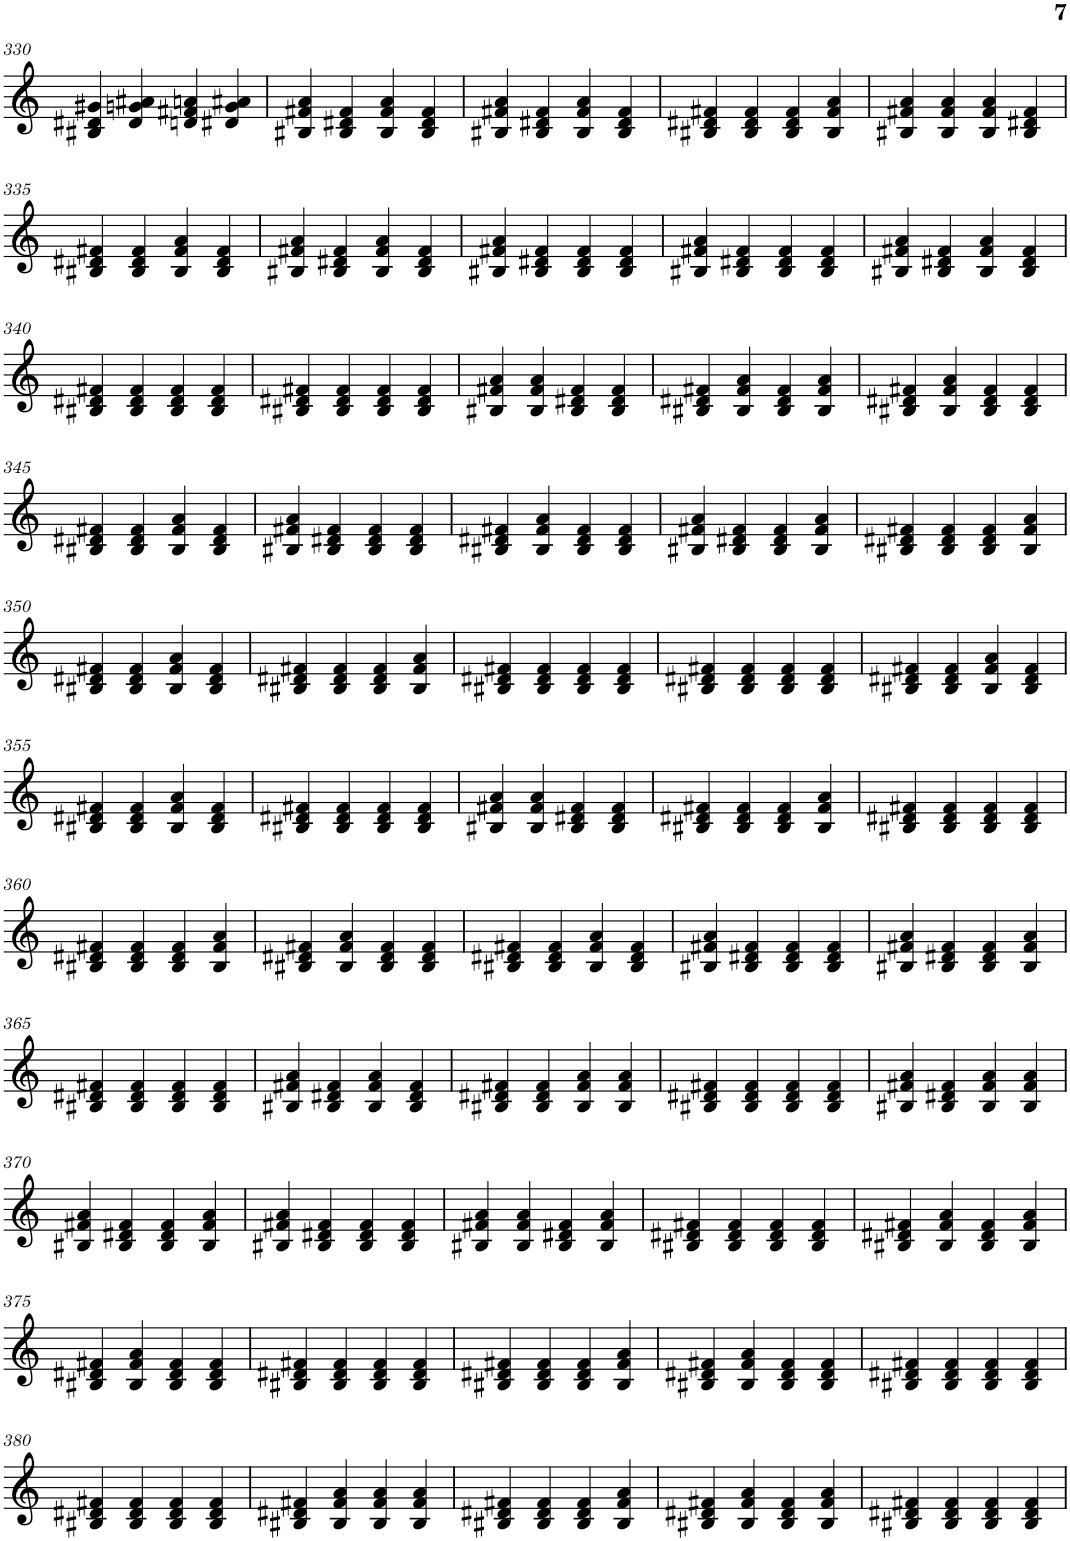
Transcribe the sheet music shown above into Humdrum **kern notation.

**kern
*part1
*staff1
*I"Piano, Danio rerio
*I'Pno.
!!LO:PB:g=z
*clefG2
*k[]
*M4/4
=330
4B#X/ 4d#X/ 4g#X/
4d#/ 4gn/ 4a#X/
4dn/ 4f#X/ 4an/
4d#X/ 4g/ 4a#X/
=331
4B#X/ 4f#X/ 4a/
4B#/ 4d#X/ 4f#/
4B#/ 4f#/ 4a/
4B#/ 4d#/ 4f#/
=332
4B#X/ 4f#X/ 4a/
4B#/ 4d#X/ 4f#/
4B#/ 4f#/ 4a/
4B#/ 4d#/ 4f#/
=333
4B#X/ 4d#X/ 4f#X/
4B#/ 4d#/ 4f#/
4B#/ 4d#/ 4f#/
4B#/ 4f#/ 4a/
=334
4B#X/ 4f#X/ 4a/
4B#/ 4f#/ 4a/
4B#/ 4f#/ 4a/
4B#/ 4d#X/ 4f#/
!!LO:LB:g=z
=335
4B#X/ 4d#X/ 4f#X/
4B#/ 4d#/ 4f#/
4B#/ 4f#/ 4a/
4B#/ 4d#/ 4f#/
=336
4B#X/ 4f#X/ 4a/
4B#/ 4d#X/ 4f#/
4B#/ 4f#/ 4a/
4B#/ 4d#/ 4f#/
=337
4B#X/ 4f#X/ 4a/
4B#/ 4d#X/ 4f#/
4B#/ 4d#/ 4f#/
4B#/ 4d#/ 4f#/
=338
4B#X/ 4f#X/ 4a/
4B#/ 4d#X/ 4f#/
4B#/ 4d#/ 4f#/
4B#/ 4d#/ 4f#/
=339
4B#X/ 4f#X/ 4a/
4B#/ 4d#X/ 4f#/
4B#/ 4f#/ 4a/
4B#/ 4d#/ 4f#/
!!LO:LB:g=z
=340
4B#X/ 4d#X/ 4f#X/
4B#/ 4d#/ 4f#/
4B#/ 4d#/ 4f#/
4B#/ 4d#/ 4f#/
=341
4B#X/ 4d#X/ 4f#X/
4B#/ 4d#/ 4f#/
4B#/ 4d#/ 4f#/
4B#/ 4d#/ 4f#/
=342
4B#X/ 4f#X/ 4a/
4B#/ 4f#/ 4a/
4B#/ 4d#X/ 4f#/
4B#/ 4d#/ 4f#/
=343
4B#X/ 4d#X/ 4f#X/
4B#/ 4f#/ 4a/
4B#/ 4d#/ 4f#/
4B#/ 4f#/ 4a/
=344
4B#X/ 4d#X/ 4f#X/
4B#/ 4f#/ 4a/
4B#/ 4d#/ 4f#/
4B#/ 4d#/ 4f#/
!!LO:LB:g=z
=345
4B#X/ 4d#X/ 4f#X/
4B#/ 4d#/ 4f#/
4B#/ 4f#/ 4a/
4B#/ 4d#/ 4f#/
=346
4B#X/ 4f#X/ 4a/
4B#/ 4d#X/ 4f#/
4B#/ 4d#/ 4f#/
4B#/ 4d#/ 4f#/
=347
4B#X/ 4d#X/ 4f#X/
4B#/ 4f#/ 4a/
4B#/ 4d#/ 4f#/
4B#/ 4d#/ 4f#/
=348
4B#X/ 4f#X/ 4a/
4B#/ 4d#X/ 4f#/
4B#/ 4d#/ 4f#/
4B#/ 4f#/ 4a/
=349
4B#X/ 4d#X/ 4f#X/
4B#/ 4d#/ 4f#/
4B#/ 4d#/ 4f#/
4B#/ 4f#/ 4a/
!!LO:LB:g=z
=350
4B#X/ 4d#X/ 4f#X/
4B#/ 4d#/ 4f#/
4B#/ 4f#/ 4a/
4B#/ 4d#/ 4f#/
=351
4B#X/ 4d#X/ 4f#X/
4B#/ 4d#/ 4f#/
4B#/ 4d#/ 4f#/
4B#/ 4f#/ 4a/
=352
4B#X/ 4d#X/ 4f#X/
4B#/ 4d#/ 4f#/
4B#/ 4d#/ 4f#/
4B#/ 4d#/ 4f#/
=353
4B#X/ 4d#X/ 4f#X/
4B#/ 4d#/ 4f#/
4B#/ 4d#/ 4f#/
4B#/ 4d#/ 4f#/
=354
4B#X/ 4d#X/ 4f#X/
4B#/ 4d#/ 4f#/
4B#/ 4f#/ 4a/
4B#/ 4d#/ 4f#/
!!LO:LB:g=z
=355
4B#X/ 4d#X/ 4f#X/
4B#/ 4d#/ 4f#/
4B#/ 4f#/ 4a/
4B#/ 4d#/ 4f#/
=356
4B#X/ 4d#X/ 4f#X/
4B#/ 4d#/ 4f#/
4B#/ 4d#/ 4f#/
4B#/ 4d#/ 4f#/
=357
4B#X/ 4f#X/ 4a/
4B#/ 4f#/ 4a/
4B#/ 4d#X/ 4f#/
4B#/ 4d#/ 4f#/
=358
4B#X/ 4d#X/ 4f#X/
4B#/ 4d#/ 4f#/
4B#/ 4d#/ 4f#/
4B#/ 4f#/ 4a/
=359
4B#X/ 4d#X/ 4f#X/
4B#/ 4d#/ 4f#/
4B#/ 4d#/ 4f#/
4B#/ 4d#/ 4f#/
!!LO:LB:g=z
=360
4B#X/ 4d#X/ 4f#X/
4B#/ 4d#/ 4f#/
4B#/ 4d#/ 4f#/
4B#/ 4f#/ 4a/
=361
4B#X/ 4d#X/ 4f#X/
4B#/ 4f#/ 4a/
4B#/ 4d#/ 4f#/
4B#/ 4d#/ 4f#/
=362
4B#X/ 4d#X/ 4f#X/
4B#/ 4d#/ 4f#/
4B#/ 4f#/ 4a/
4B#/ 4d#/ 4f#/
=363
4B#X/ 4f#X/ 4a/
4B#/ 4d#X/ 4f#/
4B#/ 4d#/ 4f#/
4B#/ 4d#/ 4f#/
=364
4B#X/ 4f#X/ 4a/
4B#/ 4d#X/ 4f#/
4B#/ 4d#/ 4f#/
4B#/ 4f#/ 4a/
!!LO:LB:g=z
=365
4B#X/ 4d#X/ 4f#X/
4B#/ 4d#/ 4f#/
4B#/ 4d#/ 4f#/
4B#/ 4d#/ 4f#/
=366
4B#X/ 4f#X/ 4a/
4B#/ 4d#X/ 4f#/
4B#/ 4f#/ 4a/
4B#/ 4d#/ 4f#/
=367
4B#X/ 4d#X/ 4f#X/
4B#/ 4d#/ 4f#/
4B#/ 4f#/ 4a/
4B#/ 4f#/ 4a/
=368
4B#X/ 4d#X/ 4f#X/
4B#/ 4d#/ 4f#/
4B#/ 4d#/ 4f#/
4B#/ 4d#/ 4f#/
=369
4B#X/ 4f#X/ 4a/
4B#/ 4d#X/ 4f#/
4B#/ 4f#/ 4a/
4B#/ 4f#/ 4a/
!!LO:LB:g=z
=370
4B#X/ 4f#X/ 4a/
4B#/ 4d#X/ 4f#/
4B#/ 4d#/ 4f#/
4B#/ 4f#/ 4a/
=371
4B#X/ 4f#X/ 4a/
4B#/ 4d#X/ 4f#/
4B#/ 4d#/ 4f#/
4B#/ 4d#/ 4f#/
=372
4B#X/ 4f#X/ 4a/
4B#/ 4f#/ 4a/
4B#/ 4d#X/ 4f#/
4B#/ 4f#/ 4a/
=373
4B#X/ 4d#X/ 4f#X/
4B#/ 4d#/ 4f#/
4B#/ 4d#/ 4f#/
4B#/ 4d#/ 4f#/
=374
4B#X/ 4d#X/ 4f#X/
4B#/ 4f#/ 4a/
4B#/ 4d#/ 4f#/
4B#/ 4f#/ 4a/
!!LO:LB:g=z
=375
4B#X/ 4d#X/ 4f#X/
4B#/ 4f#/ 4a/
4B#/ 4d#/ 4f#/
4B#/ 4d#/ 4f#/
=376
4B#X/ 4d#X/ 4f#X/
4B#/ 4d#/ 4f#/
4B#/ 4d#/ 4f#/
4B#/ 4d#/ 4f#/
=377
4B#X/ 4d#X/ 4f#X/
4B#/ 4d#/ 4f#/
4B#/ 4d#/ 4f#/
4B#/ 4f#/ 4a/
=378
4B#X/ 4d#X/ 4f#X/
4B#/ 4f#/ 4a/
4B#/ 4d#/ 4f#/
4B#/ 4d#/ 4f#/
=379
4B#X/ 4d#X/ 4f#X/
4B#/ 4d#/ 4f#/
4B#/ 4d#/ 4f#/
4B#/ 4d#/ 4f#/
!!LO:LB:g=z
=380
4B#X/ 4d#X/ 4f#X/
4B#/ 4d#/ 4f#/
4B#/ 4d#/ 4f#/
4B#/ 4d#/ 4f#/
=381
4B#X/ 4d#X/ 4f#X/
4B#/ 4f#/ 4a/
4B#/ 4f#/ 4a/
4B#/ 4f#/ 4a/
=382
4B#X/ 4d#X/ 4f#X/
4B#/ 4d#/ 4f#/
4B#/ 4d#/ 4f#/
4B#/ 4f#/ 4a/
=383
4B#X/ 4d#X/ 4f#X/
4B#/ 4f#/ 4a/
4B#/ 4d#/ 4f#/
4B#/ 4f#/ 4a/
=384
4B#X/ 4d#X/ 4f#X/
4B#/ 4d#/ 4f#/
4B#/ 4d#/ 4f#/
4B#/ 4d#/ 4f#/
=
*-
